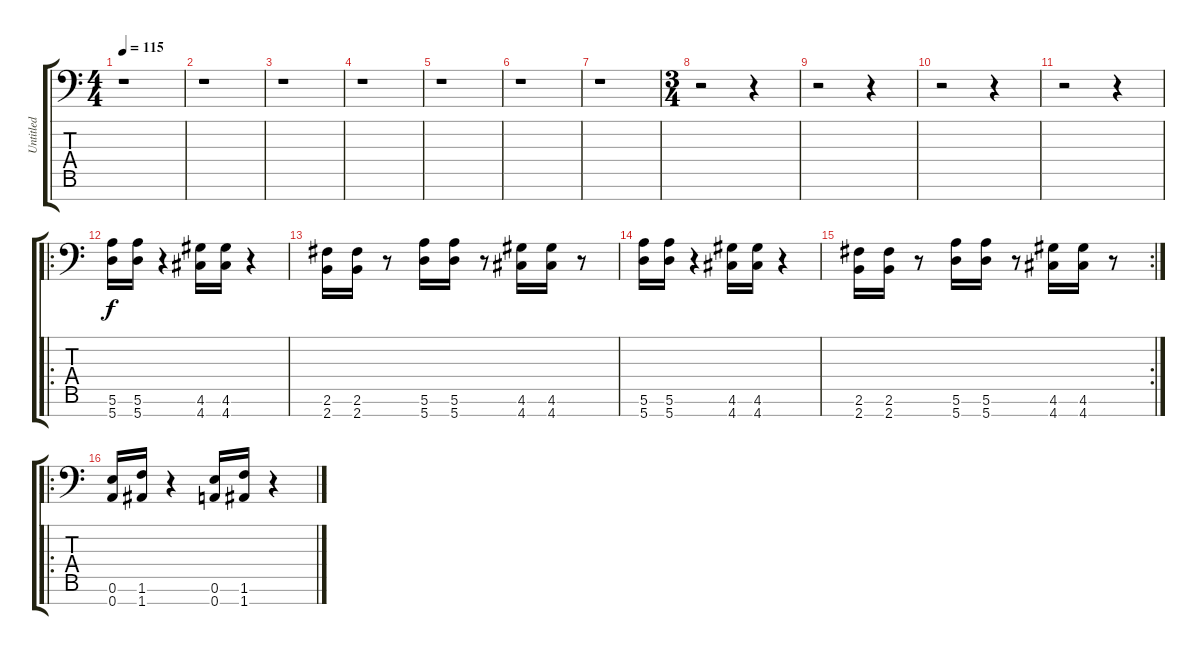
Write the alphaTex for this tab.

\track ("Untitled" "Untitled") {instrument distortionguitar}
\staff {score tabs}
\tuning (E4 B3 G3 D3 A2 E2 A1) {hide}
\ts (4 4)
\tempo 115
\clef f4
\ks c
r.1{dy f} |
r.1 |
r.1 |
r.1 |
r.1 |
r.1 |
r.1 |
\ts (3 4)
r.2 r.4 |
r.2 r.4 |
r.2 r.4 |
r.2 r.4 |
\ro
(5.6 5.7).16 (5.6 5.7).16 r.4 (4.6 4.7).16 (4.6 4.7).16 r.4 |
(2.6 2.7).16 (2.6 2.7).16 r.8 (5.6 5.7).16 (5.6 5.7).16 r.8 (4.6 4.7).16 (4.6 4.7).16 r.8 |
(5.6 5.7).16 (5.6 5.7).16 r.4 (4.6 4.7).16 (4.6 4.7).16 r.4 |
\rc 2
(2.6 2.7).16 (2.6 2.7).16 r.8 (5.6 5.7).16 (5.6 5.7).16 r.8 (4.6 4.7).16 (4.6 4.7).16 r.8 |
\ro
(0.6 0.7).16 (1.6 1.7).16 r.4 (0.6 0.7).16 (1.6 1.7).16 r.4
